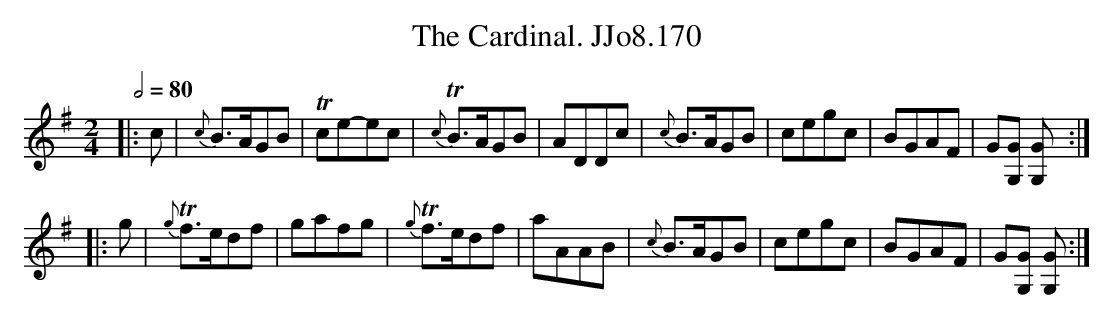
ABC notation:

X:1
T:Cardinal. JJo8.170, The
M:2/4
L:1/8
Q:1/2=80
K:G
|:c|{c}B>AGB|Tce-ec|{c}TB>AGB|ADDc|{c}B>AGB|cegc|BGAF|G[GG,] [GG,]:|
|:g|{g}Tf>edf|gafg|{g}Tf>edf|aAAB|{c}B>AGB|cegc|BGAF|G[GG,] [GG,]:|
